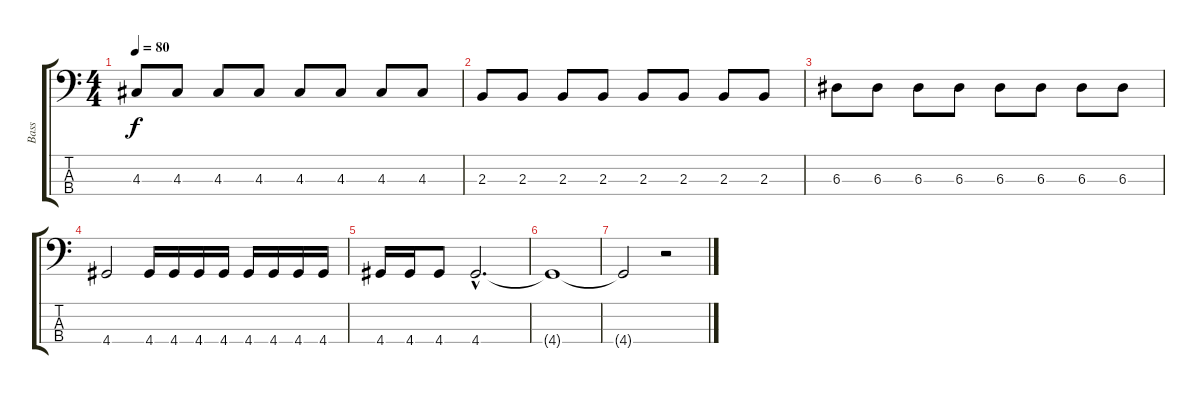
\track ("Bass" "Bass") {instrument electricbassfinger}
\staff {score tabs}
\tuning (G2 D2 A1 E1) {hide}
\ts (4 4)
\tempo 80
\clef f4
\ks c
4.3.8{dy f} 4.3.8 4.3.8 4.3.8 4.3.8 4.3.8 4.3.8 4.3.8 |
2.3.8 2.3.8 2.3.8 2.3.8 2.3.8 2.3.8 2.3.8 2.3.8 |
6.3.8 6.3.8 6.3.8 6.3.8 6.3.8 6.3.8 6.3.8 6.3.8 |
4.4.2 4.4.16 4.4.16 4.4.16 4.4.16 4.4.16 4.4.16 4.4.16 4.4.16 |
4.4.16 4.4.16 4.4.8 4.4{hac}.2{d} |
4.4{t}.1 |
4.4{t}.2 r.2
